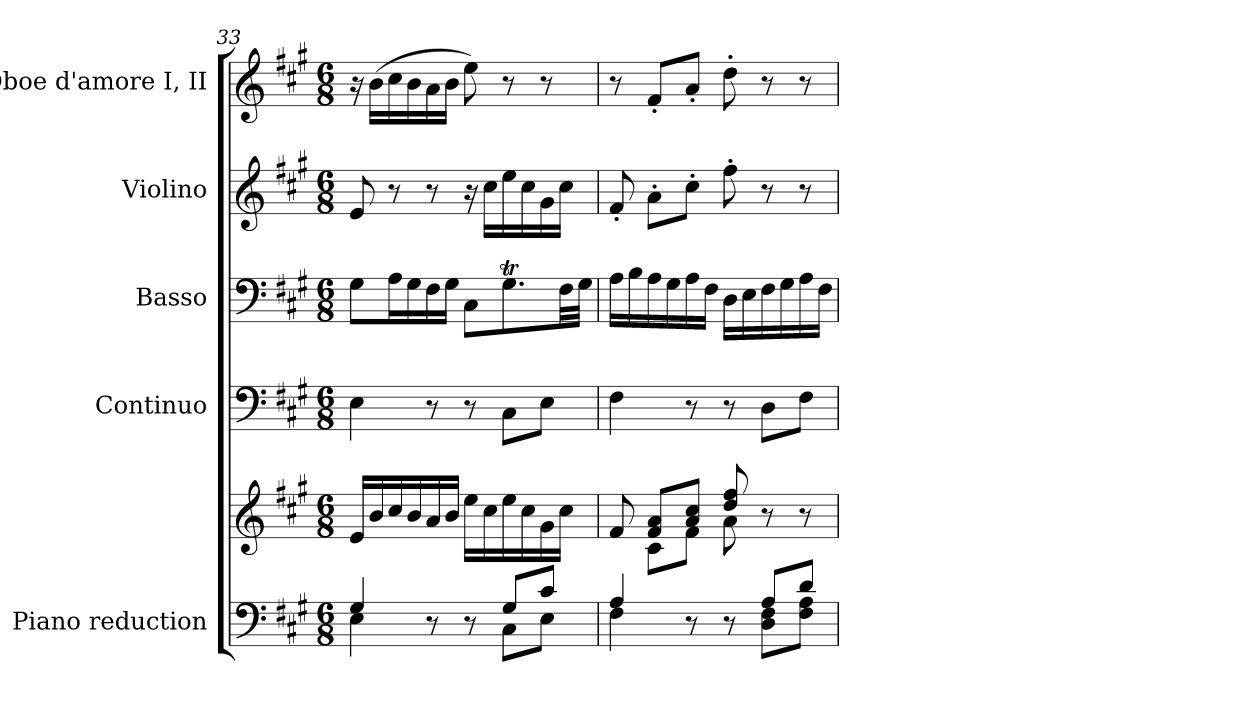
**kern	**kern	**kern	**kern	**kern	**kern
*part5	*part5	*part4	*part3	*part2	*part1
*staff6	*staff5	*staff4	*staff3	*staff2	*staff1
*I"Piano reduction	*	*I"Continuo	*I"Basso	*I"Violino	*I"Oboe d'amore I, II
*I'Pno	*	*	*	*I'Vln	*I'Ob
!!LO:LB:g=z
*clefF4	*clefG2	*clefF4	*clefF4	*clefG2	*clefG2
*k[f#c#g#]	*k[f#c#g#]	*k[f#c#g#]	*k[f#c#g#]	*k[f#c#g#]	*k[f#c#g#]
*M6/8	*M6/8	*M6/8	*M6/8	*M6/8	*M6/8
=33	=33	=33	=33	=33	=33
*^	*	*	*	*	*
4G#/	4E\	16e/LL	4E\	8G#\L	8e/	16r
.	.	16b/	.	.	.	(16b\LL
.	.	16cc#/	.	16A\L	8r	16cc#\
.	.	16b/	.	16G#\	.	16b\
8r	8ryy	16a/	8r	16F#\	8r	16a\
.	.	16b/JJ	.	16G#\JJ	.	16b\JJ
8r	8ryy	16ee\LL	8r	8C#\L	16r	8ee\)
.	.	16cc#\	.	.	16cc#\LL	.
8G#/L	8C#\L	16ee\	8C#\L	8.G#t\	16ee\	8r
.	.	16cc#\	.	.	16cc#\	.
8c#/J	8E\J	16g#\	8E\J	.	16g#\	8r
.	.	16cc#\JJ	.	32F#\LL	16cc#\JJ	.
.	.	.	.	32G#\JJJ	.	.
=34	=34	=34	=34	=34	=34	=34
*	*	*^	*	*	*	*
4A/	4F#\	8f#/	8ryy	4F#\	16A\LL	8f#'/	8r
.	.	.	.	.	16B\	.	.
.	.	8f#/ 8a/L	8c#\L	.	16A\	8a'\L	8f#'/L
.	.	.	.	.	16G#\	.	.
8r	8ryy	8a/ 8cc#/J	8f#\J	8r	16A\	8cc#'\J	8a'/J
.	.	.	.	.	16F#\JJ	.	.
8r	8ryy	8dd/ 8ff#/	8a\	8r	16D\LL	8ff#'\	8dd'\
.	.	.	.	.	16E\	.	.
8A/L	8D\ 8F#\L	8r	8ryy	8D\L	16F#\	8r	8r
.	.	.	.	.	16G#\	.	.
8d/J	8F#\ 8A\J	8r	8ryy	8F#\J	16A\	8r	8r
.	.	.	.	.	16F#\JJ	.	.
*v	*v	*	*	*	*	*	*
*	*v	*v	*	*	*	*
=	=	=	=	=	=
*-	*-	*-	*-	*-	*-
